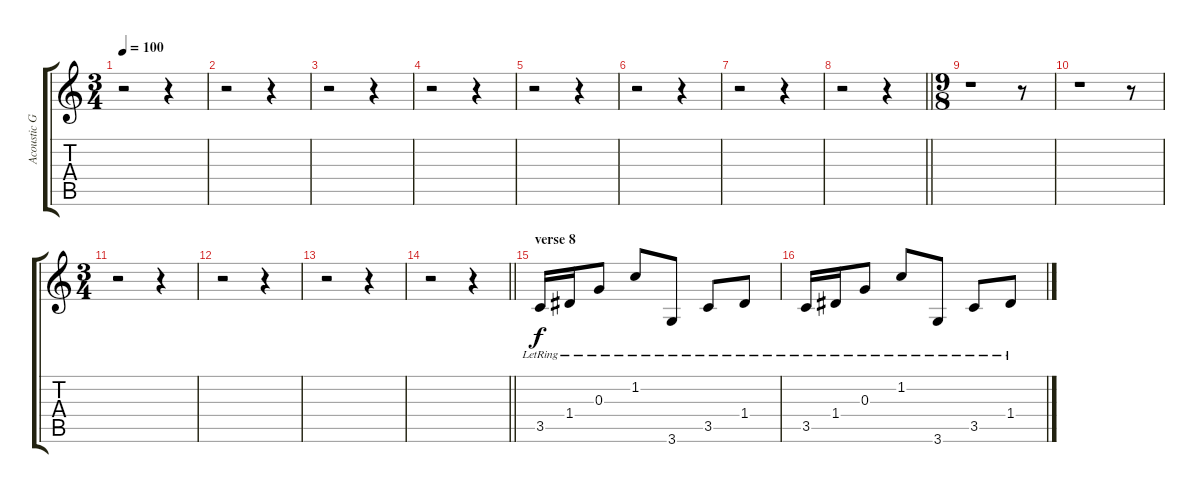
\track ("Acoustic Guitar 2" "Acoustic G") {instrument acousticguitarnylon}
\staff {score tabs}
\tuning (E4 B3 G3 D3 A2 E2) {hide}
\ts (3 4)
\section ("" "")
\tempo 100
\clef g2
\ks c
r.2{dy f} r.4 |
r.2 r.4 |
r.2 r.4 |
r.2 r.4 |
r.2 r.4 |
r.2 r.4 |
r.2 r.4 |
\barLineRight lightlight
r.2 r.4 |
\ts (9 8)
\section ("" "")
r.1 r.8 |
r.1 r.8 |
\ts (3 4)
r.2 r.4 |
r.2 r.4 |
r.2 r.4 |
\barLineRight lightlight
r.2 r.4 |
\section ("" "verse 8")
3.5{lr}.16 1.4{lr}.16 0.3{lr}.8 1.2{lr}.8 3.6{lr}.8 3.5{lr}.8 1.4{lr}.8 |
3.5{lr}.16 1.4{lr}.16 0.3{lr}.8 1.2{lr}.8 3.6{lr}.8 3.5{lr}.8 1.4{lr}.8
